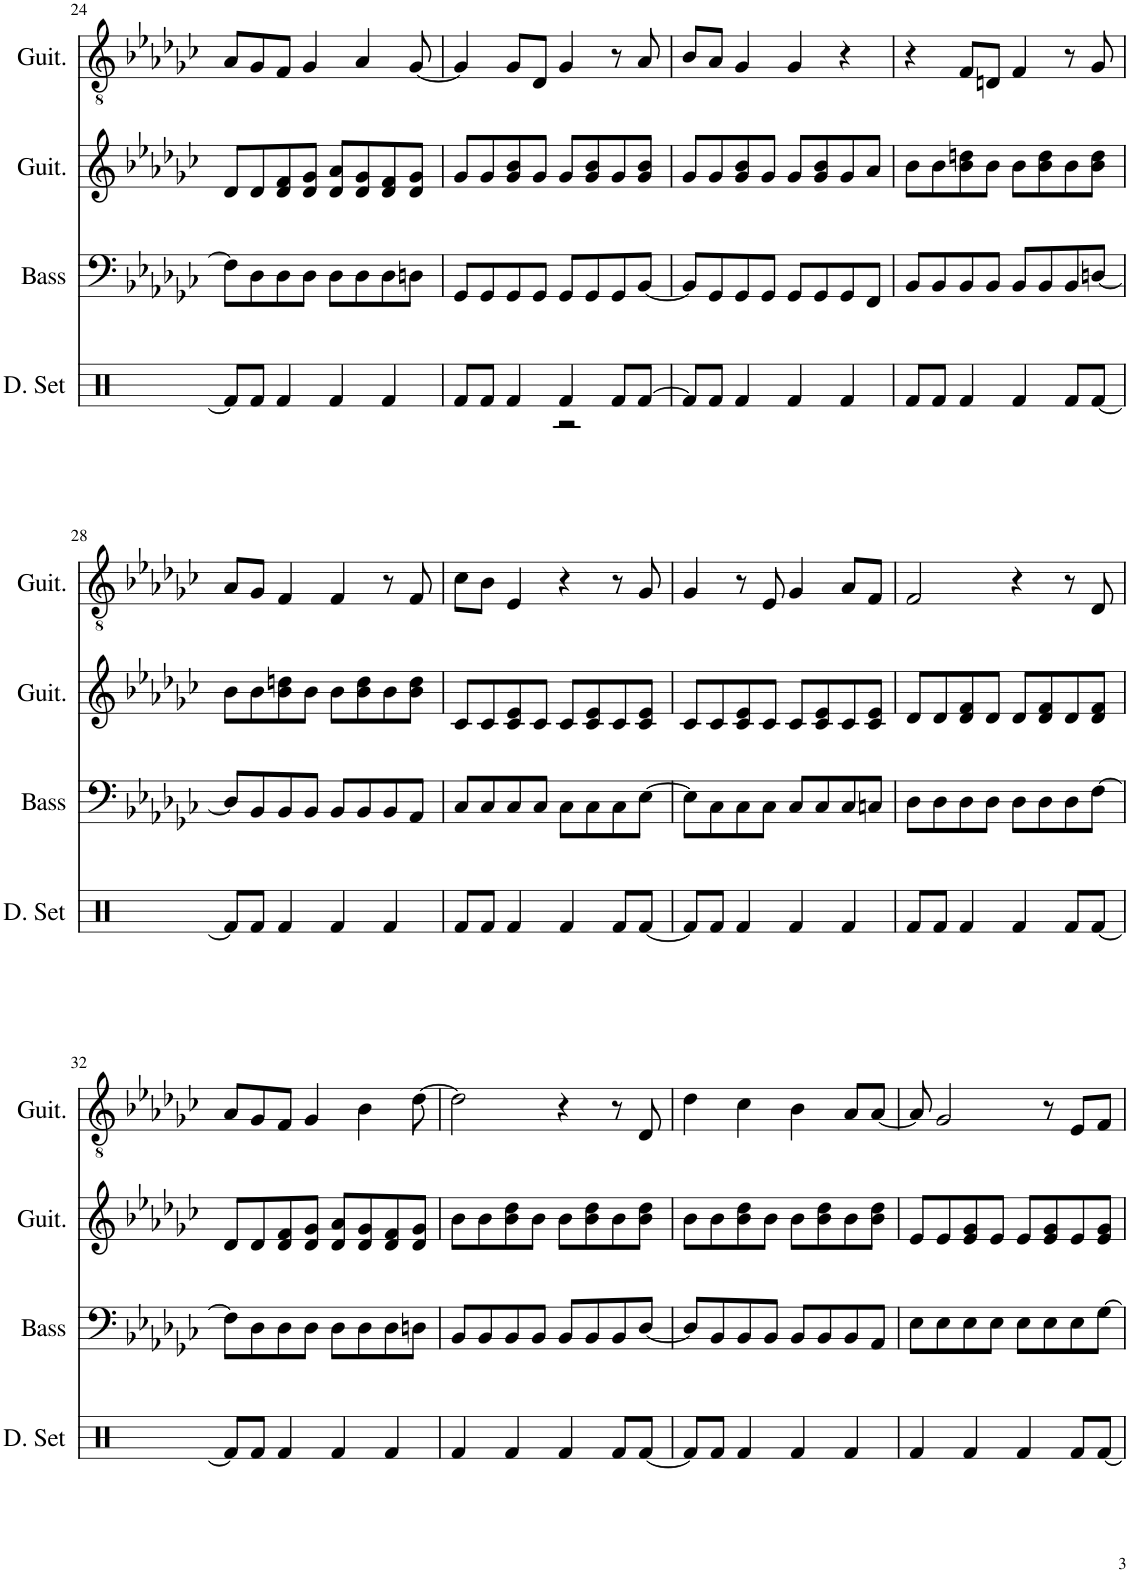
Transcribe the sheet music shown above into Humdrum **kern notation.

**kern	**kern	**kern	**kern
*part4	*part3	*part2	*part1
*staff4	*staff3	*staff2	*staff1
*I"Drumset	*I"Acoustic Bass	*I"Classical Guitar	*I"Acoustic Guitar
*I'D. Set	*I'Bass	*I'Guit.	*I'Guit.
!!LO:PB:g=z
*clefX	*clefF4	*clefG2	*clefGv2
*	*Trd7c12	*	*
*k[]	*k[b-e-a-d-g-c-]	*k[b-e-a-d-g-c-]	*k[b-e-a-d-g-c-]
*M4/4	*M4/4	*M4/4	*M4/4
=24	=24	=24	=24
8Rf/L]	8F\L]	8d-/L	8A-/L
8Rf/J	8D-\	8d-/	8G-/
4Rf/	8D-\	8d-/ 8f/	8F/J
.	8D-\J	8d-/ 8g-/J	4G-/
4Rf/	8D-\L	8d-/ 8a-/L	.
.	8D-\	8d-/ 8g-/	4A-/
4Rf/	8D-\	8d-/ 8f/	.
.	8Dn\J	8d-/ 8g-/J	[8G-/
=25	=25	=25	=25
*^	*	*	*
8Rf/L	2ryy	8GG-/L	8g-/L	4G-/]
8Rf/J	.	8GG-/	8g-/	.
4Rf/	.	8GG-/	8g-/ 8b-/	8G-/L
.	.	8GG-/J	8g-/J	8D-/J
4Rf/	2r	8GG-/L	8g-/L	4G-/
.	.	8GG-/	8g-/ 8b-/	.
8Rf/L	.	8GG-/	8g-/	8r
[8Rf/J	.	[8BB-/J	8g-/ 8b-/J	8A-/
*v	*v	*	*	*
=26	=26	=26	=26
8Rf/L]	8BB-/L]	8g-/L	8B-/L
8Rf/J	8GG-/	8g-/	8A-/J
4Rf/	8GG-/	8g-/ 8b-/	4G-/
.	8GG-/J	8g-/J	.
4Rf/	8GG-/L	8g-/L	4G-/
.	8GG-/	8g-/ 8b-/	.
4Rf/	8GG-/	8g-/	4r
.	8FF/J	8a-/J	.
=27	=27	=27	=27
8Rf/L	8BB-/L	8b-\L	4r
8Rf/J	8BB-/	8b-\	.
4Rf/	8BB-/	8b-\ 8ddn\	8F/L
.	8BB-/J	8b-\J	8Dn/J
4Rf/	8BB-/L	8b-\L	4F/
.	8BB-/	8b-\ 8dd\	.
8Rf/L	8BB-/	8b-\	8r
[8Rf/J	[8Dn/J	8b-\ 8dd\J	8G-/
!!LO:LB:g=z
=28	=28	=28	=28
8Rf/L]	8D/L]	8b-\L	8A-/L
8Rf/J	8BB-/	8b-\	8G-/J
4Rf/	8BB-/	8b-\ 8ddn\	4F/
.	8BB-/J	8b-\J	.
4Rf/	8BB-/L	8b-\L	4F/
.	8BB-/	8b-\ 8dd\	.
4Rf/	8BB-/	8b-\	8r
.	8AA-/J	8b-\ 8dd\J	8F/
=29	=29	=29	=29
8Rf/L	8C-/L	8c-/L	8c-\L
8Rf/J	8C-/	8c-/	8B-\J
4Rf/	8C-/	8c-/ 8e-/	4E-/
.	8C-/J	8c-/J	.
4Rf/	8C-\L	8c-/L	4r
.	8C-\	8c-/ 8e-/	.
8Rf/L	8C-\	8c-/	8r
[8Rf/J	[8E-\J	8c-/ 8e-/J	8G-/
=30	=30	=30	=30
8Rf/L]	8E-\L]	8c-/L	4G-/
8Rf/J	8C-\	8c-/	.
4Rf/	8C-\	8c-/ 8e-/	8r
.	8C-\J	8c-/J	8E-/
4Rf/	8C-/L	8c-/L	4G-/
.	8C-/	8c-/ 8e-/	.
4Rf/	8C-/	8c-/	8A-/L
.	8Cn/J	8c-/ 8e-/J	8F/J
=31	=31	=31	=31
8Rf/L	8D-\L	8d-/L	2F/
8Rf/J	8D-\	8d-/	.
4Rf/	8D-\	8d-/ 8f/	.
.	8D-\J	8d-/J	.
4Rf/	8D-\L	8d-/L	4r
.	8D-\	8d-/ 8f/	.
8Rf/L	8D-\	8d-/	8r
[8Rf/J	[8F\J	8d-/ 8f/J	8D-/
!!LO:LB:g=z
=32	=32	=32	=32
8Rf/L]	8F\L]	8d-/L	8A-/L
8Rf/J	8D-\	8d-/	8G-/
4Rf/	8D-\	8d-/ 8f/	8F/J
.	8D-\J	8d-/ 8g-/J	4G-/
4Rf/	8D-\L	8d-/ 8a-/L	.
.	8D-\	8d-/ 8g-/	4B-\
4Rf/	8D-\	8d-/ 8f/	.
.	8Dn\J	8d-/ 8g-/J	[8d-\
=33	=33	=33	=33
4Rf/	8BB-/L	8b-\L	2d-\]
.	8BB-/	8b-\	.
4Rf/	8BB-/	8b-\ 8dd-\	.
.	8BB-/J	8b-\J	.
4Rf/	8BB-/L	8b-\L	4r
.	8BB-/	8b-\ 8dd-\	.
8Rf/L	8BB-/	8b-\	8r
[8Rf/J	[8D-/J	8b-\ 8dd-\J	8D-/
=34	=34	=34	=34
8Rf/L]	8D-/L]	8b-\L	4d-\
8Rf/J	8BB-/	8b-\	.
4Rf/	8BB-/	8b-\ 8dd-\	4c-\
.	8BB-/J	8b-\J	.
4Rf/	8BB-/L	8b-\L	4B-\
.	8BB-/	8b-\ 8dd-\	.
4Rf/	8BB-/	8b-\	8A-/L
.	8AA-/J	8b-\ 8dd-\J	[8A-/J
=35	=35	=35	=35
4Rf/	8E-\L	8e-/L	8A-/]
.	8E-\	8e-/	2G-/
4Rf/	8E-\	8e-/ 8g-/	.
.	8E-\J	8e-/J	.
4Rf/	8E-\L	8e-/L	.
.	8E-\	8e-/ 8g-/	8r
8Rf/L	8E-\	8e-/	8E-/L
[8Rf/J	[8G-\J	8e-/ 8g-/J	8F/J
=	=	=	=
*-	*-	*-	*-
